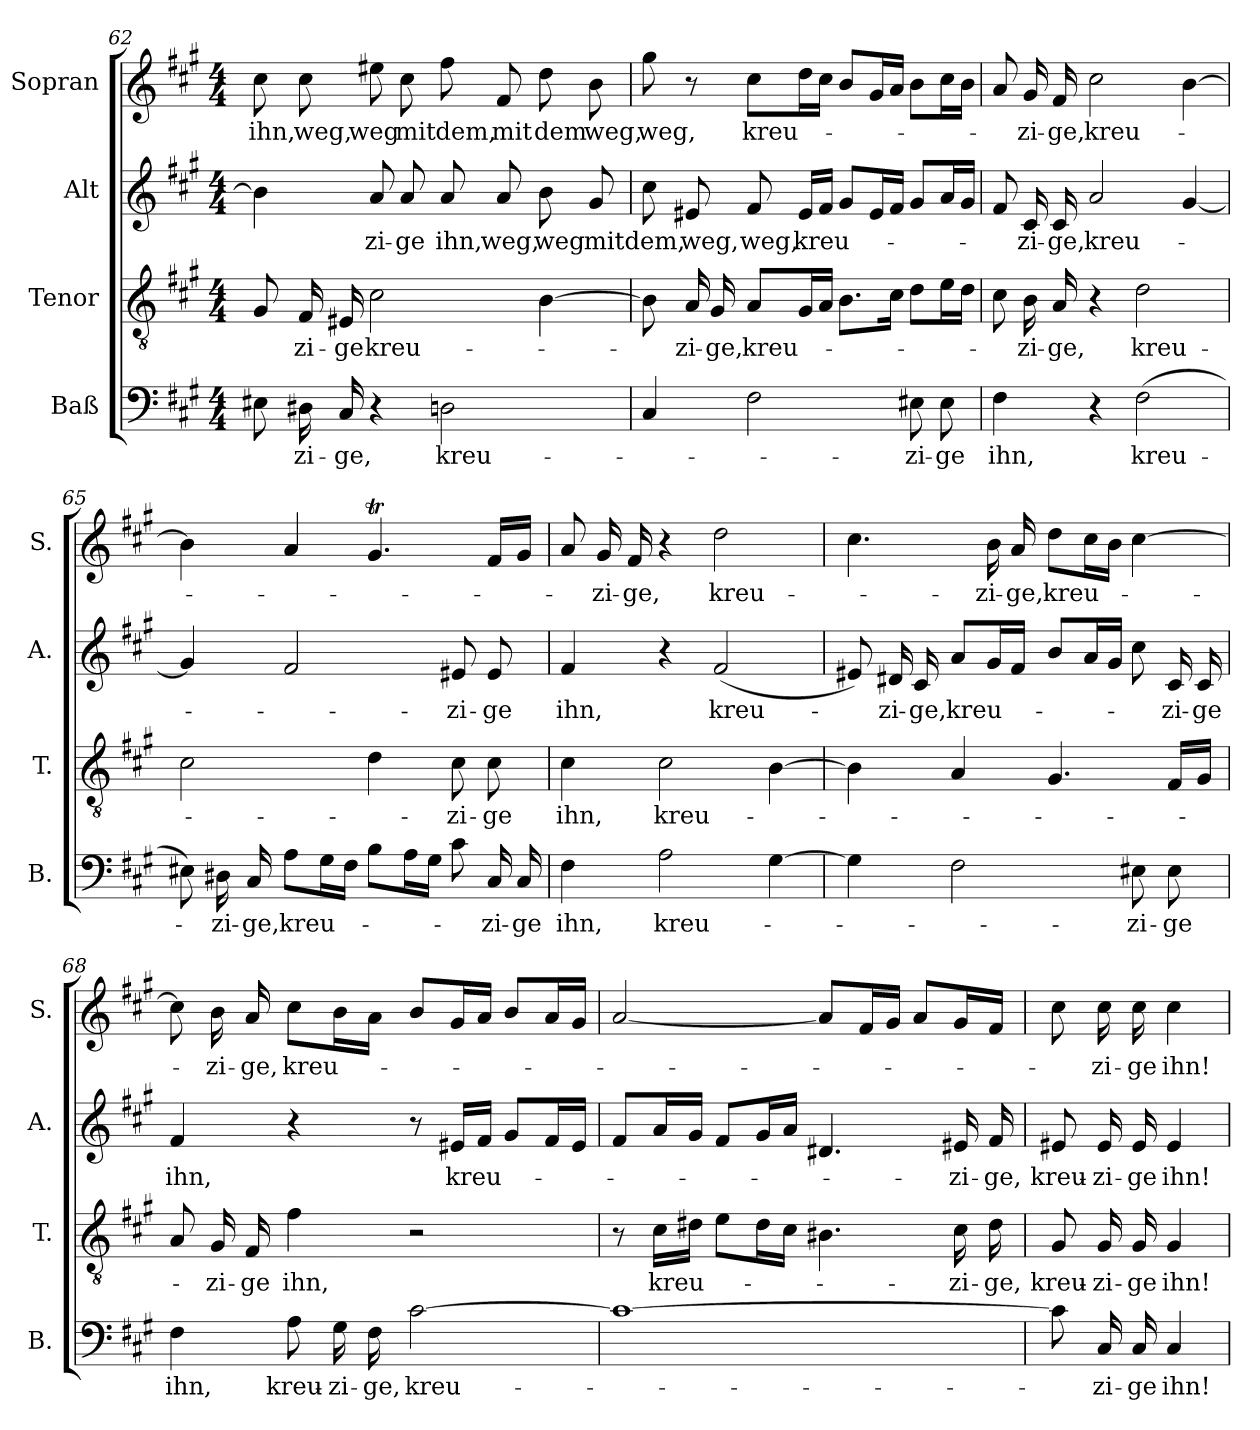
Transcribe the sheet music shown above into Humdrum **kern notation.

**kern	**text	**kern	**text	**kern	**text	**kern	**text
*part4	*part4	*part3	*part3	*part2	*part2	*part1	*part1
*staff4	*staff4	*staff3	*staff3	*staff2	*staff2	*staff1	*staff1
*I"Baß	*	*I"Tenor	*	*I"Alt	*	*I"Sopran	*
*I'B.	*	*I'T.	*	*I'A.	*	*I'S.	*
!!LO:LB:g=z
*clefF4	*	*clefGv2	*	*clefG2	*	*clefG2	*
*k[f#c#g#]	*	*k[f#c#g#]	*	*k[f#c#g#]	*	*k[f#c#g#]	*
*A:	*	*A:	*	*A:	*	*A:	*
*M4/4	*	*M4/4	*	*M4/4	*	*M4/4	*
=62	=62	=62	=62	=62	=62	=62	=62
!	!	!	!	!	!	!	!LO:LY:b
8E#X\	.	8G#/	.	4b\]	.	8cc#\	ihn,
!	!LO:LY:b	!	!LO:LY:b	!	!	!	!LO:LY:b
16D#X\	-zi-	16F#/	-zi-	.	.	8cc#\	weg,
!	!LO:LY:b	!	!LO:LY:b	!	!	!	!
16C#/	-ge,	16E#X/	-ge	.	.	.	.
!	!	!	!LO:LY:b	!	!LO:LY:b	!	!LO:LY:b
4r	.	2c#\	kreu-	8a/	-zi-	8ee#X\	weg
!	!	!	!	!	!LO:LY:b	!	!LO:LY:b
.	.	.	.	8a/	-ge	8cc#\	mit
!	!LO:LY:b	!	!	!	!LO:LY:b	!	!LO:LY:b
2Dn\	kreu-	.	.	8a/	ihn,	8ff#\	dem,
!	!	!	!	!	!LO:LY:b	!	!LO:LY:b
.	.	.	.	8a/	weg,	8f#/	mit
!	!	!	!	!	!LO:LY:b	!	!LO:LY:b
.	.	[4B\	.	8b\	weg	8dd\	dem
!	!	!	!	!	!LO:LY:b	!	!LO:LY:b
.	.	.	.	8g#/	mit	8b\	weg,
=63	=63	=63	=63	=63	=63	=63	=63
!	!	!	!	!	!LO:LY:b	!	!LO:LY:b
4C#/	.	8B\]	.	8cc#\	dem,	8gg#\	weg,
!	!	!	!LO:LY:b	!	!LO:LY:b	!	!
.	.	16A/	-zi-	8e#X/	weg,	8r	.
!	!	!	!LO:LY:b	!	!	!	!
.	.	16G#/	-ge,	.	.	.	.
!	!	!	!LO:LY:b	!	!LO:LY:b	!	!LO:LY:b
2F#\	.	8A/L	kreu-	8f#/	weg,	8cc#\L	kreu-
!	!	!	!	!	!LO:LY:b	!	!
.	.	16G#/L	.	16e#/LL	kreu-	16dd\L	.
.	.	16A/JJ	.	16f#/JJ	.	16cc#\JJ	.
.	.	8.B\L	.	8g#/L	.	8b/L	.
.	.	.	.	16e#/L	.	16g#/L	.
.	.	16c#\Jk	.	16f#/JJ	.	16a/JJ	.
!	!LO:LY:b	!	!	!	!	!	!
8E#X\	-zi-	8d\L	.	8g#/L	.	8b\L	.
!	!LO:LY:b	!	!	!	!	!	!
8E#\	-ge	16e\L	.	16a/L	.	16cc#\L	.
.	.	16d\JJ	.	16g#/JJ	.	16b\JJ	.
!!LO:LB:g=z
=64	=64	=64	=64	=64	=64	=64	=64
!	!LO:LY:b	!	!	!	!	!	!
4F#\	ihn,	8c#\	.	8f#/	.	8a/	.
!	!	!	!LO:LY:b	!	!LO:LY:b	!	!LO:LY:b
.	.	16B\	-zi-	16c#/	-zi-	16g#/	-zi-
!	!	!	!LO:LY:b	!	!LO:LY:b	!	!LO:LY:b
.	.	16A/	-ge,	16c#/	-ge,	16f#/	-ge,
!	!	!	!	!	!LO:LY:b	!	!LO:LY:b
4r	.	4r	.	2a/	kreu-	2cc#\	kreu-
!	!LO:LY:b	!	!LO:LY:b	!	!	!	!
(>2F#\	kreu-	2d\	kreu-	.	.	.	.
.	.	.	.	[4g#/	.	[4b\	.
=65	=65	=65	=65	=65	=65	=65	=65
8E#X\)	.	2c#\	.	4g#/]	.	4b\]	.
!	!LO:LY:b	!	!	!	!	!	!
16D#X\	-zi-	.	.	.	.	.	.
!	!LO:LY:b	!	!	!	!	!	!
16C#/	-ge,	.	.	.	.	.	.
!	!LO:LY:b	!	!	!	!	!	!
8A\L	kreu-	.	.	2f#/	.	4a/	.
16G#\L	.	.	.	.	.	.	.
16F#\JJ	.	.	.	.	.	.	.
8B\L	.	4d\	.	.	.	4.g#t/	.
16A\L	.	.	.	.	.	.	.
16G#\JJ	.	.	.	.	.	.	.
!	!	!	!LO:LY:b	!	!LO:LY:b	!	!
8c#\	.	8c#\	-zi-	8e#X/	-zi-	.	.
!	!LO:LY:b	!	!LO:LY:b	!	!LO:LY:b	!	!
16C#/	-zi-	8c#\	-ge	8e#/	-ge	16f#/LL	.
!	!LO:LY:b	!	!	!	!	!	!
16C#/	-ge	.	.	.	.	16g#/JJ	.
=66	=66	=66	=66	=66	=66	=66	=66
!	!LO:LY:b	!	!LO:LY:b	!	!LO:LY:b	!	!
4F#\	ihn,	4c#\	ihn,	4f#/	ihn,	8a/	.
!	!	!	!	!	!	!	!LO:LY:b
.	.	.	.	.	.	16g#/	-zi-
!	!	!	!	!	!	!	!LO:LY:b
.	.	.	.	.	.	16f#/	-ge,
!	!LO:LY:b	!	!LO:LY:b	!	!	!	!
2A\	kreu-	2c#\	kreu-	4r	.	4r	.
!	!	!	!	!	!LO:LY:b	!	!LO:LY:b
.	.	.	.	(<2f#/	kreu-	2dd\	kreu-
[4G#\	.	[4B\	.	.	.	.	.
!!LO:PB:g=z
=67	=67	=67	=67	=67	=67	=67	=67
4G#\]	.	4B\]	.	8e#X/)	.	4.cc#\	.
!	!	!	!	!	!LO:LY:b	!	!
.	.	.	.	16d#X/	-zi-	.	.
!	!	!	!	!	!LO:LY:b	!	!
.	.	.	.	16c#/	-ge,	.	.
!	!	!	!	!	!LO:LY:b	!	!
2F#\	.	4A/	.	8a/L	kreu-	.	.
!	!	!	!	!	!	!	!LO:LY:b
.	.	.	.	16g#/L	.	16b\	-zi-
!	!	!	!	!	!	!	!LO:LY:b
.	.	.	.	16f#/JJ	.	16a/	-ge,
!	!	!	!	!	!	!	!LO:LY:b
.	.	4.G#/	.	8b/L	.	8dd\L	kreu-
.	.	.	.	16a/L	.	16cc#\L	.
.	.	.	.	16g#/JJ	.	16b\JJ	.
!	!LO:LY:b	!	!	!	!	!	!
8E#X\	-zi-	.	.	8cc#\	.	[4cc#\	.
!	!LO:LY:b	!	!	!	!LO:LY:b	!	!
8E#\	-ge	16F#/LL	.	16c#/	-zi-	.	.
!	!	!	!	!	!LO:LY:b	!	!
.	.	16G#/JJ	.	16c#/	-ge	.	.
=68	=68	=68	=68	=68	=68	=68	=68
!	!LO:LY:b	!	!	!	!LO:LY:b	!	!
4F#\	ihn,	8A/	.	4f#/	ihn,	8cc#\]	.
!	!	!	!LO:LY:b	!	!	!	!LO:LY:b
.	.	16G#/	-zi-	.	.	16b\	-zi-
!	!	!	!LO:LY:b	!	!	!	!LO:LY:b
.	.	16F#/	-ge	.	.	16a/	-ge,
!	!LO:LY:b	!	!LO:LY:b	!	!	!	!LO:LY:b
8A\	kreu-	4f#\	ihn,	4r	.	8cc#\L	kreu-
!	!LO:LY:b	!	!	!	!	!	!
16G#\	-zi-	.	.	.	.	16b\L	.
!	!LO:LY:b	!	!	!	!	!	!
16F#\	-ge,	.	.	.	.	16a\JJ	.
!	!LO:LY:b	!	!	!	!	!	!
[2c#\	kreu-	2r	.	8r	.	8b/L	.
!	!	!	!	!	!LO:LY:b	!	!
.	.	.	.	16e#X/LL	kreu-	16g#/L	.
.	.	.	.	16f#/JJ	.	16a/JJ	.
.	.	.	.	8g#/L	.	8b/L	.
.	.	.	.	16f#/L	.	16a/L	.
.	.	.	.	16e#/JJ	.	16g#/JJ	.
!!LO:LB:g=z
=69	=69	=69	=69	=69	=69	=69	=69
1c#_	.	8r	.	8f#/L	.	[2a/	.
!	!	!	!LO:LY:b	!	!	!	!
.	.	16c#\LL	kreu-	16a/L	.	.	.
.	.	16d#X\JJ	.	16g#/JJ	.	.	.
.	.	8e\L	.	8f#/L	.	.	.
.	.	16d#\L	.	16g#/L	.	.	.
.	.	16c#\JJ	.	16a/JJ	.	.	.
.	.	4.B#X\	.	4.d#X/	.	8a/L]	.
.	.	.	.	.	.	16f#/L	.
.	.	.	.	.	.	16g#/JJ	.
.	.	.	.	.	.	8a/L	.
!	!	!	!LO:LY:b	!	!LO:LY:b	!	!
.	.	16c#\	-zi-	16e#X/	-zi-	16g#/L	.
!	!	!	!LO:LY:b	!	!LO:LY:b	!	!
.	.	16d#\	-ge,	16f#/	-ge,	16f#/JJ	.
=70	=70	=70	=70	=70	=70	=70	=70
!	!	!	!LO:LY:b	!	!LO:LY:b	!	!
8c#\]	.	8G#/	kreu-	8e#X/	kreu-	8cc#\	.
!	!LO:LY:b	!	!LO:LY:b	!	!LO:LY:b	!	!LO:LY:b
16C#/	-zi-	16G#/	-zi-	16e#/	-zi-	16cc#\	-zi-
!	!LO:LY:b	!	!LO:LY:b	!	!LO:LY:b	!	!LO:LY:b
16C#/	-ge	16G#/	-ge	16e#/	-ge	16cc#\	-ge
!	!LO:LY:b	!	!LO:LY:b	!	!LO:LY:b	!	!LO:LY:b
4C#/	ihn!	4G#/	ihn!	4e#/	ihn!	4cc#\	ihn!
=	=	=	=	=	=	=	=
*-	*-	*-	*-	*-	*-	*-	*-
